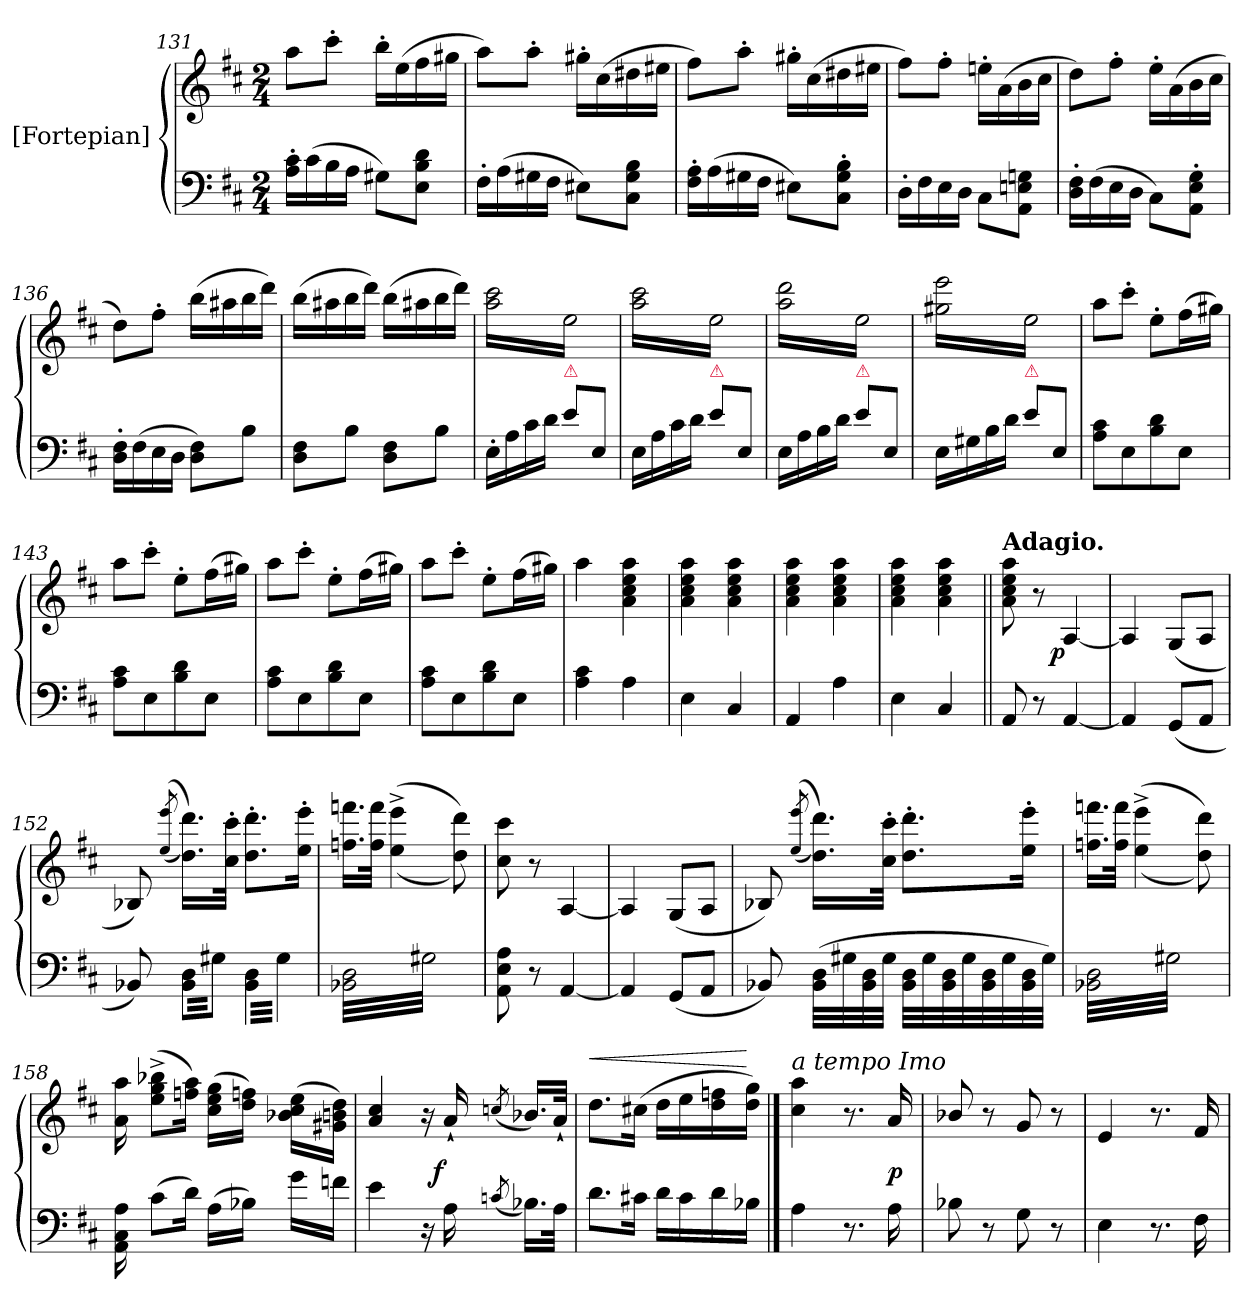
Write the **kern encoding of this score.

**kern	**kern	**dynam
*part1	*part1	*part1
*staff2	*staff1	*staff1/2
*I"[Fortepian]	*	*
*clefF4	*clefG2	*
*k[f#c#]	*k[f#c#]	*
*M2/4	*M2/4	*
=131	=131	=131
16A'\ 16c#'\LL	8aa\L	.
(16c#\	.	.
16B\	8ccc#'\J	.
16A\JJ	.	.
8G#X\L)	16bb'\LL	.
.	(16ee\	.
8E\ 8B\ 8d\J	16ff#\	.
.	16gg#X\JJ	.
=132	=132	=132
16F#'\LL	8aa\L)	.
(16A\	.	.
16G#X\	8aa'\J	.
16F#\JJ	.	.
8E#X\L)	16gg#X'\LL	.
.	(16cc#\	.
8C#\ 8G#\ 8B\J	16dd#X\	.
.	16ee#X\JJ	.
=133	=133	=133
16F#'\ 16A'\LL	8ff#\L)	.
(16A\	.	.
16G#X\	8aa'\J	.
16F#\JJ	.	.
8E#X\L)	16gg#X'\LL	.
.	(16cc#\	.
8C#'\ 8G#'\ 8B'\J	16dd#X\	.
.	16ee#X\JJ	.
=134	=134	=134
16D'\LL	8ff#\L)	.
16F#\	.	.
16E\	8ff#'\J	.
16D\JJ	.	.
8C#\L	16een'\LL	.
.	(16a\	.
8AA\ 8En\ 8Gn\J	16b\	.
.	16cc#\JJ	.
=135	=135	=135
16D'\ 16F#'\LL	8dd\L)	.
(16F#\	.	.
16E\	8ff#'\J	.
16D\JJ	.	.
8C#\L)	16ee'\LL	.
.	(16a\	.
8AA'\ 8E'\ 8G'\J	16b\	.
.	16cc#\JJ	.
=136	=136	=136
16D'\ 16F#'\LL	8dd\L)	.
(16F#\	.	.
16E\	8ff#'\J	.
16D\JJ	.	.
8D\ 8F#\L)	(16bb\LL	.
.	16aa#X\	.
8B\J	16bb\	.
.	16ddd\JJ)	.
=137	=137	=137
8D\ 8F#\L	(16bb\LL	.
.	16aa#X\	.
8B\J	16bb\	.
.	16ddd\JJ)	.
8D\ 8F#\L	(16bb\LL	.
.	16aa#X\	.
8B\J	16bb\	.
.	16ddd\JJ)	.
=138	=138	=138
*	*tremolo	*
16E'\LL	(16aa\ 16ccc#\LL	.
16A\	16ee\)	.
16c#\	16aa\ 16ccc#\	.
16d\JJ	16ee\)	.
!LO:TX:a:color=crimson:t=⚠	!	!
8e\L	16aa\ 16ccc#\	.
.	16ee\)	.
8E/J	16aa\ 16ccc#\	.
.	16ee\)JJ	.
=139	=139	=139
16E\LL	(16aa\ 16ccc#\LL	.
16A\	16ee\)	.
16c#\	16aa\ 16ccc#\	.
16d\JJ	16ee\)	.
!LO:TX:a:color=crimson:t=⚠	!	!
8e\L	16aa\ 16ccc#\	.
.	16ee\)	.
8E/J	16aa\ 16ccc#\	.
.	16ee\)JJ	.
=140	=140	=140
16E\LL	(16aa\ 16ddd\LL	.
16A\	16ee\)	.
16B\	16aa\ 16ddd\	.
16d\JJ	16ee\)	.
!LO:TX:a:color=crimson:t=⚠	!	!
8e\L	16aa\ 16ddd\	.
.	16ee\)	.
8E/J	16aa\ 16ddd\	.
.	16ee\)JJ	.
=141	=141	=141
16E\LL	(16gg#X\ 16eee\LL	.
16G#X\	16ee\)	.
16B\	16gg#X\ 16eee\	.
16d\JJ	16ee\)	.
!LO:TX:a:color=crimson:t=⚠	!	!
8e\L	16gg#X\ 16eee\	.
.	16ee\)	.
8E/J	16gg#X\ 16eee\	.
.	16ee\)JJ	.
*	*Xtremolo	*
=142	=142	=142
8A\ 8c#\L	8aa\L	.
.	.	.
8E\	8ccc#'\J	.
.	.	.
8B\ 8d\	8ee'\L	.
8E\J	(16ff#\L	.
.	16gg#X\JJ)	.
=143	=143	=143
8A\ 8c#\L	8aa\L	.
8E\	8ccc#'\J	.
8B\ 8d\	8ee'\L	.
8E\J	(16ff#\L	.
.	16gg#X\JJ)	.
=144	=144	=144
8A\ 8c#\L	8aa\L	.
8E\	8ccc#'\J	.
8B\ 8d\	8ee'\L	.
8E\J	(16ff#\L	.
.	16gg#X\JJ)	.
=145	=145	=145
8A\ 8c#\L	8aa\L	.
8E\	8ccc#'\J	.
8B\ 8d\	8ee'\L	.
8E\J	(16ff#\L	.
.	16gg#X\JJ)	.
=146	=146	=146
4A\ 4c#\	4aa\	.
4A\	4a\ 4cc#\ 4ee\ 4aa\	.
=147	=147	=147
4E\	4a\ 4cc#\ 4ee\ 4aa\	.
4C#/	4a\ 4cc#\ 4ee\ 4aa\	.
=148	=148	=148
4AA/	4a\ 4cc#\ 4ee\ 4aa\	.
4A\	4a\ 4cc#\ 4ee\ 4aa\	.
=149	=149	=149
4E\	4a\ 4cc#\ 4ee\ 4aa\	.
4C#/	4a\ 4cc#\ 4ee\ 4aa\	.
=150||	=150||	=150||
!	!LO:TX:a:B:t=Adagio.	!
8AA/	8a\ 8cc#\ 8ee\ 8aa\	.
8r	8r	.
!	!	!LO:DY:rj
[4AA/	[4A/	p
=151	=151	=151
4AA/]	4A/]	.
(8GG/L	(8G/L	.
8AA/J	8A/J	.
=152	=152	=152
8BB-X/)	8B-X/)	.
.	(<(>8qee/ 8qeee/	.
*tremolo	*	*
(32BB-\ 32D\LLL	16.dd\ 16.ddd\LL))	.
32G#\	.	.
32BB-\ 32D\	.	.
32G#\JJJ	32cc#'\ 32ccc#'\JJk	.
32BB-\ 32D\LLL	8.dd'\ 8.ddd'\L	.
32G#\)	.	.
32BB-\ 32D\	.	.
32G#\)	.	.
32BB-\ 32D\	.	.
32G#\)	.	.
32BB-\ 32D\	16ee'\ 16eee'\Jk	.
32G#\)JJJ	.	.
=153	=153	=153
32BB-X\ 32D\LLL	16.ffn\ 16.fffn\LL	.
32G#\	.	.
32BB-X\ 32D\	.	.
32G#\	32ff\ 32fff\JJk	.
32BB-X\ 32D\	(<(>4ee^\ 4eee^\	.
32G#\	.	.
32BB-X\ 32D\	.	.
32G#\	.	.
32BB-X\ 32D\	.	.
32G#\	.	.
32BB-X\ 32D\	.	.
32G#\	.	.
32BB-X\ 32D\	8dd\ 8ddd\))	.
32G#\	.	.
32BB-X\ 32D\	.	.
32G#\JJJ	.	.
*Xtremolo	*	*
=154	=154	=154
8AA\ 8E\ 8A\	8cc#\ 8ccc#\	.
.	.	.
.	.	.
.	.	.
8r	8r	.
.	.	.
.	.	.
.	.	.
[4AA/	[4A/	.
=155	=155	=155
4AA/]	4A/]	.
(8GG/L	(8G/L	.
8AA/J	8A/J	.
=156	=156	=156
8BB-X/)	8B-X/)	.
.	(<(>8qee/ 8qeee/	.
(32BB-\ 32D\LLL	16.dd\ 16.ddd\LL))	.
32G#X\	.	.
32BB-\ 32D\	.	.
32G#\JJJ	32cc#'\ 32ccc#'\JJk	.
32BB-\ 32D\LLL	8.dd'\ 8.ddd'\L	.
32G#\	.	.
32BB-\ 32D\	.	.
32G#\	.	.
32BB-\ 32D\	.	.
32G#\	.	.
32BB-\ 32D\	16ee'\ 16eee'\Jk	.
32G#\JJJ)	.	.
=157	=157	=157
*tremolo	*	*
(32BB-X\ 32D\LLL	16.ffn\ 16.fffn\LL	.
32G#\)	.	.
32BB-X\ 32D\	.	.
32G#\)	32ff\ 32fff\JJk	.
32BB-X\ 32D\	(<(>4ee^<\ 4eee^<\	.
32G#\)	.	.
32BB-X\ 32D\	.	.
32G#\)	.	.
32BB-X\ 32D\	.	.
32G#\)	.	.
32BB-X\ 32D\	.	.
32G#\)	.	.
32BB-X\ 32D\	8dd\ 8ddd\))	.
32G#\)	.	.
32BB-X\ 32D\	.	.
32G#\)JJJ	.	.
*Xtremolo	*	*
=158	=158	=158
16AA\ 16C#\ 16A\	16a\ 16aa\	.
.	.	.
(8c#\L	(8ee^<\ 8gg^<\ 8bb-X^<\L	.
.	.	.
.	.	.
.	.	.
16d\Jk)	16ffn\ 16aa\Jk)	.
.	.	.
(16A\LL	(16cc#\ 16ee\ 16gg\LL	.
16B-X\JJ)	16dd\ 16ffn\JJ)	.
16g\LL	(16b-X\ 16cc#\ 16ee\LL	.
16fn\JJ	16g#X\ 16bn\ 16dd\JJ)	.
=159	=159	=159
4e\	4a/ 4cc#/	.
16r	16r	.
!	!	!LO:DY:rj
16A\	16a`/	f
(8qcn/	(8qccn/	.
16.B-X\LL)	16.b-X/LL)	.
32A\JJk	32a`/JJk	.
=160	=160	=160
!	!	!LO:HP:a
8.d\L	8.dd\L	<
16c#X\Jk	(16cc#X\Jk	.
16d\LL	16dd\LL	.
16c#\	16ee\	.
16d\	16dd\ 16ffn\	.
16B-X\JJ	16dd\ 16gg\JJ)	[
==161	==161	==161
!	!LO:TX:a:i:t=a tempo Imo	!
4A\	4cc#\ 4aa\	.
8.r	8.r	.
16A\	16a/	p
=162	=162	=162
8B-X\	8b-X/	.
8r	8r	.
8G\	8g/	.
8r	8r	.
=163	=163	=163
4E\	4e/	.
8.r	8.r	.
16F#\	16f#/	.
=	=	=
*-	*-	*-
